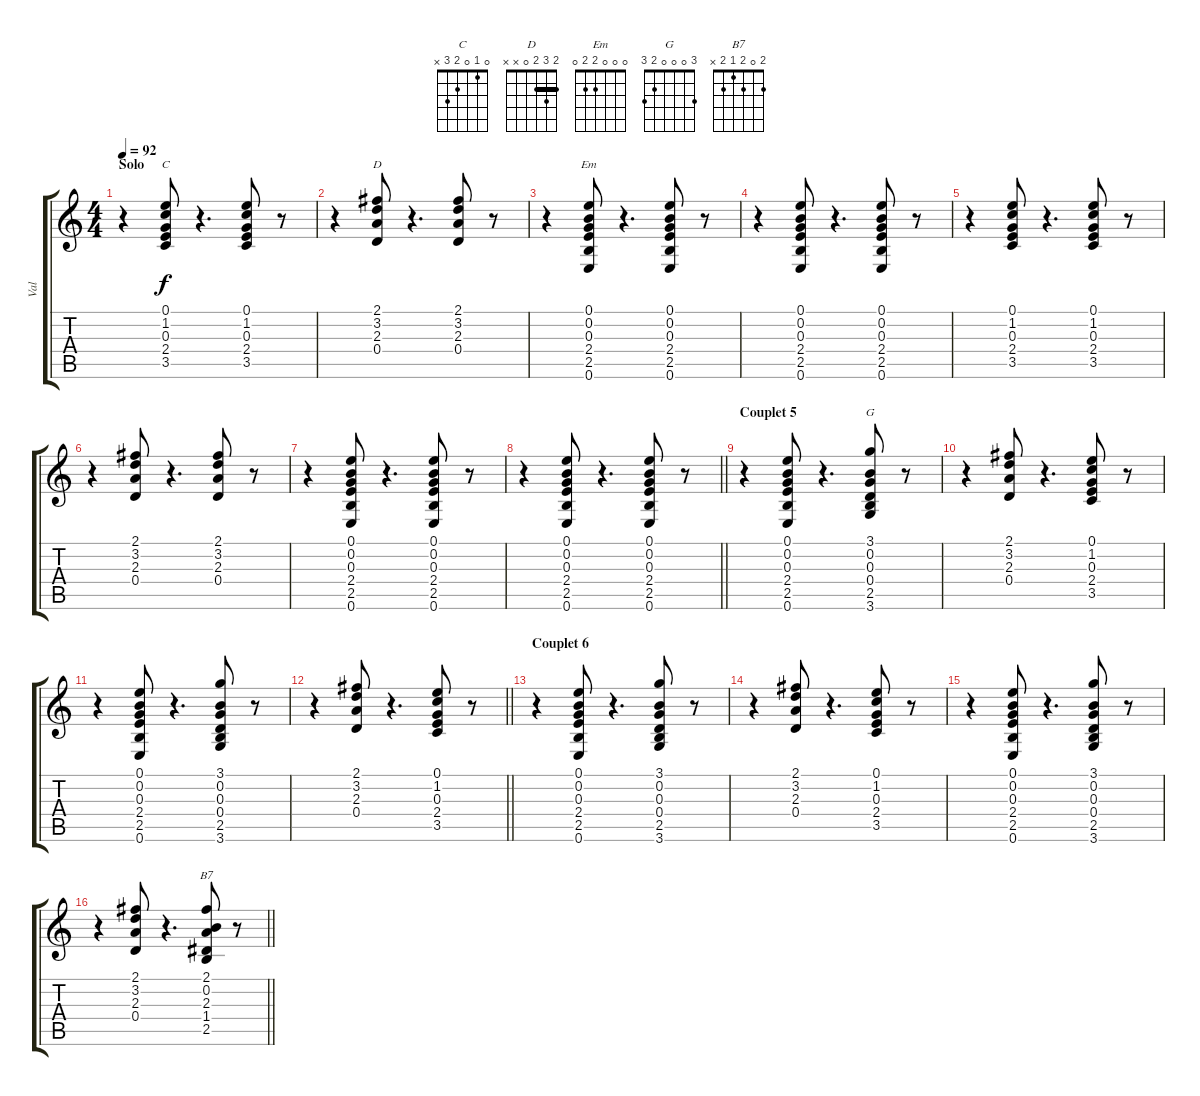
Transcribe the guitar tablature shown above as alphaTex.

\track ("Val" "Val") {instrument acousticguitarsteel}
\staff {score tabs}
\tuning (E4 B3 G3 D3 A2 E2) {hide}
\chord ("C" 0 1 0 2 3 x)
\chord ("D" 2 3 2 0 x x) {barre 2}
\chord ("Em" 0 0 0 2 2 0)
\chord ("G" 3 0 0 0 2 3)
\chord ("B7" 2 0 2 1 2 x)
\ts (4 4)
\section ("" "Solo")
\tempo 92
\clef g2
\ks c
r.4{dy f} (0.1 1.2 0.3 2.4 3.5).8{ch "C"} r.4{d} (0.1 1.2 0.3 2.4 3.5).8 r.8 |
r.4 (2.1 3.2 2.3 0.4).8{ch "D"} r.4{d} (2.1 3.2 2.3 0.4).8 r.8 |
r.4 (0.1 0.2 0.3 2.4 2.5 0.6).8{ch "Em"} r.4{d} (0.1 0.2 0.3 2.4 2.5 0.6).8 r.8 |
r.4 (0.1 0.2 0.3 2.4 2.5 0.6).8 r.4{d} (0.1 0.2 0.3 2.4 2.5 0.6).8 r.8 |
r.4 (0.1 1.2 0.3 2.4 3.5).8 r.4{d} (0.1 1.2 0.3 2.4 3.5).8 r.8 |
r.4 (2.1 3.2 2.3 0.4).8 r.4{d} (2.1 3.2 2.3 0.4).8 r.8 |
r.4 (0.1 0.2 0.3 2.4 2.5 0.6).8 r.4{d} (0.1 0.2 0.3 2.4 2.5 0.6).8 r.8 |
\barLineRight lightlight
r.4 (0.1 0.2 0.3 2.4 2.5 0.6).8 r.4{d} (0.1 0.2 0.3 2.4 2.5 0.6).8 r.8 |
\section ("" "Couplet 5")
r.4 (0.1 0.2 0.3 2.4 2.5 0.6).8 r.4{d} (3.1 0.2 0.3 0.4 2.5 3.6).8{ch "G"} r.8 |
r.4 (2.1 3.2 2.3 0.4).8 r.4{d} (0.1 1.2 0.3 2.4 3.5).8 r.8 |
r.4 (0.1 0.2 0.3 2.4 2.5 0.6).8 r.4{d} (3.1 0.2 0.3 0.4 2.5 3.6).8 r.8 |
\barLineRight lightlight
r.4 (2.1 3.2 2.3 0.4).8 r.4{d} (0.1 1.2 0.3 2.4 3.5).8 r.8 |
\section ("" "Couplet 6")
r.4 (0.1 0.2 0.3 2.4 2.5 0.6).8 r.4{d} (3.1 0.2 0.3 0.4 2.5 3.6).8 r.8 |
r.4 (2.1 3.2 2.3 0.4).8 r.4{d} (0.1 1.2 0.3 2.4 3.5).8 r.8 |
r.4 (0.1 0.2 0.3 2.4 2.5 0.6).8 r.4{d} (3.1 0.2 0.3 0.4 2.5 3.6).8 r.8 |
\barLineRight lightlight
r.4 (2.1 3.2 2.3 0.4).8 r.4{d} (2.1 0.2 2.3 1.4 2.5).8{ch "B7"} r.8
